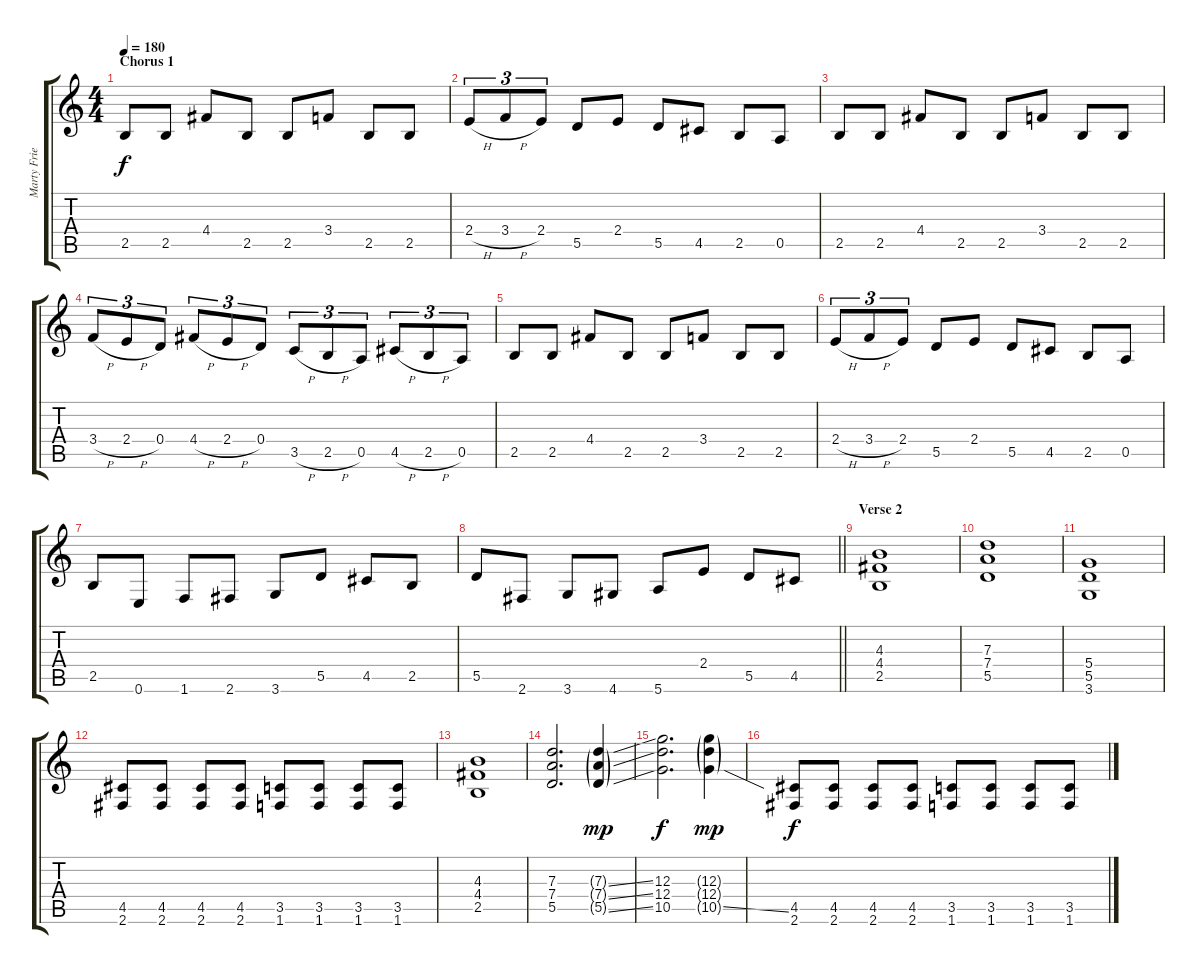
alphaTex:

\track ("Marty Friedman" "Marty Frie") {instrument distortionguitar}
\staff {score tabs}
\tuning (E4 B3 G3 D3 A2 E2) {hide}
\ts (4 4)
\section ("" "Chorus 1")
\tempo 180
\clef g2
\ks c
2.5.8{dy f} 2.5.8 4.4.8 2.5.8 2.5.8 3.4.8 2.5.8 2.5.8 |
2.4{h}.8{tu (3 2)} 3.4{h}.8{tu (3 2)} 2.4.8{tu (3 2)} 5.5.8 2.4.8 5.5.8 4.5.8 2.5.8 0.5.8 |
2.5.8 2.5.8 4.4.8 2.5.8 2.5.8 3.4.8 2.5.8 2.5.8 |
3.4{h}.8{tu (3 2)} 2.4{h}.8{tu (3 2)} 0.4.8{tu (3 2)} 4.4{h}.8{tu (3 2)} 2.4{h}.8{tu (3 2)} 0.4.8{tu (3 2)} 3.5{h}.8{tu (3 2)} 2.5{h}.8{tu (3 2)} 0.5.8{tu (3 2)} 4.5{h}.8{tu (3 2)} 2.5{h}.8{tu (3 2)} 0.5.8{tu (3 2)} |
2.5.8 2.5.8 4.4.8 2.5.8 2.5.8 3.4.8 2.5.8 2.5.8 |
2.4{h}.8{tu (3 2)} 3.4{h}.8{tu (3 2)} 2.4.8{tu (3 2)} 5.5.8 2.4.8 5.5.8 4.5.8 2.5.8 0.5.8 |
2.5.8 0.6.8 1.6.8 2.6.8 3.6.8 5.5.8 4.5.8 2.5.8 |
\barLineRight lightlight
5.5.8 2.6.8 3.6.8 4.6.8 5.6.8 2.4.8 5.5.8 4.5.8 |
\section ("" "Verse 2")
(4.3 4.4 2.5).1 |
(7.3 7.4 5.5).1 |
(5.4 5.5 3.6).1 |
(4.5 2.6).8 (4.5 2.6).8 (4.5 2.6).8 (4.5 2.6).8 (3.5 1.6).8 (3.5 1.6).8 (3.5 1.6).8 (3.5 1.6).8 |
(4.3 4.4 2.5).1 |
(7.3 7.4 5.5).2{d} (7.3{ss g} 7.4{ss g} 5.5{ss g}).4{dy mp} |
(12.3 12.4 10.5).2{d dy f} (12.3{g} 12.4{g} 10.5{ss g}).4{dy mp} |
(4.5 2.6).8{dy f} (4.5 2.6).8 (4.5 2.6).8 (4.5 2.6).8 (3.5 1.6).8 (3.5 1.6).8 (3.5 1.6).8 (3.5 1.6).8
